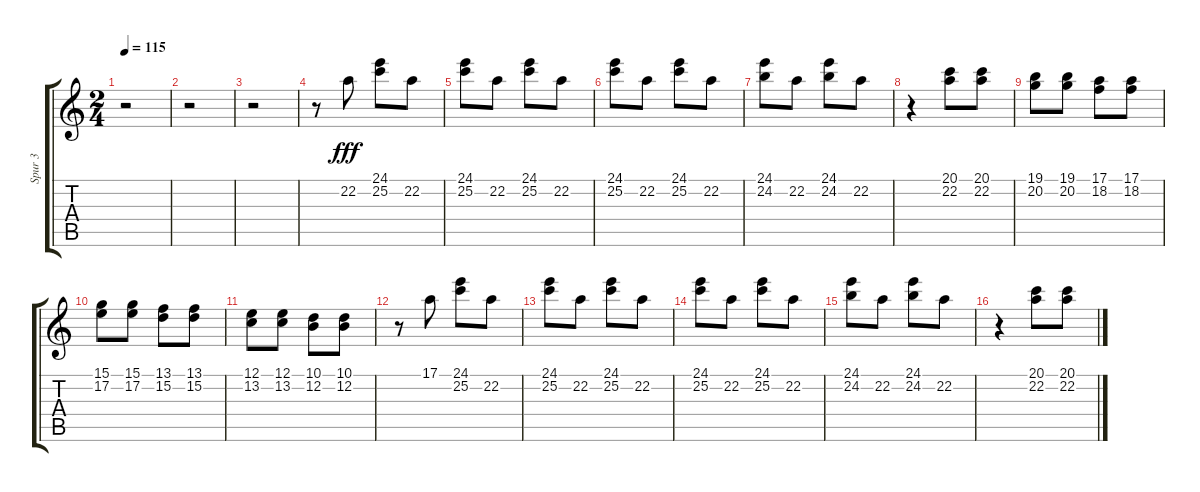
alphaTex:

\track ("Spur 3" "Spur 3") {instrument rockorgan}
\staff {score tabs}
\tuning (E4 B3 G3 D3 A2 E2) {hide}
\ts (2 4)
\tempo 115
\clef g2
\ks c
r.2{dy fff instrument rockorgan} |
r.2 |
r.2 |
r.8 22.2.8 (24.1 25.2).8 22.2.8 |
(24.1 25.2).8 22.2.8 (24.1 25.2).8 22.2.8 |
(24.1 25.2).8 22.2.8 (24.1 25.2).8 22.2.8 |
(24.1 24.2).8 22.2.8 (24.1 24.2).8 22.2.8 |
r.4 (20.1 22.2).8 (20.1 22.2).8 |
(19.1 20.2).8 (19.1 20.2).8 (17.1 18.2).8 (17.1 18.2).8 |
(15.1 17.2).8 (15.1 17.2).8 (13.1 15.2).8 (13.1 15.2).8 |
(12.1 13.2).8 (12.1 13.2).8 (10.1 12.2).8 (10.1 12.2).8 |
r.8 17.1.8 (24.1 25.2).8 22.2.8 |
(24.1 25.2).8 22.2.8 (24.1 25.2).8 22.2.8 |
(24.1 25.2).8 22.2.8 (24.1 25.2).8 22.2.8 |
(24.1 24.2).8 22.2.8 (24.1 24.2).8 22.2.8 |
r.4 (20.1 22.2).8 (20.1 22.2).8
